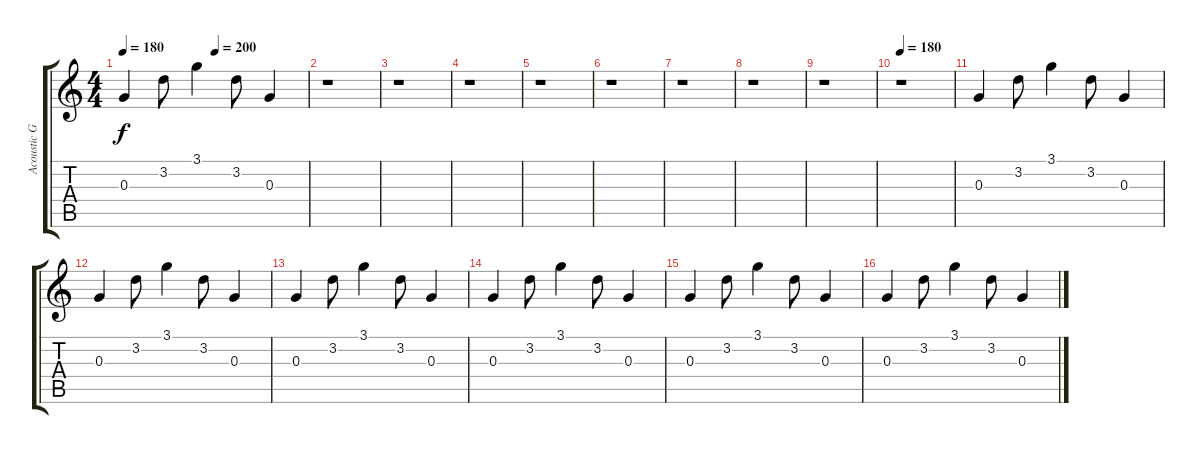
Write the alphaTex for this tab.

\track ("Acoustic Guitar 2" "Acoustic G") {instrument acousticguitarsteel}
\staff {score tabs}
\tuning (E4 B3 G3 D3 A2 E2) {hide}
\ts (4 4)
\tempo 180
\tempo (200 0.5)
\clef g2
\ks c
0.3.4{dy f} 3.2.8 3.1.4 3.2.8 0.3.4 |
r.1 |
r.1 |
r.1 |
r.1 |
r.1 |
r.1 |
r.1 |
r.1 |
\tempo 180
r.1 |
0.3.4 3.2.8 3.1.4 3.2.8 0.3.4 |
0.3.4 3.2.8 3.1.4 3.2.8 0.3.4 |
0.3.4 3.2.8 3.1.4 3.2.8 0.3.4 |
0.3.4 3.2.8 3.1.4 3.2.8 0.3.4 |
0.3.4 3.2.8 3.1.4 3.2.8 0.3.4 |
0.3.4 3.2.8 3.1.4 3.2.8 0.3.4
